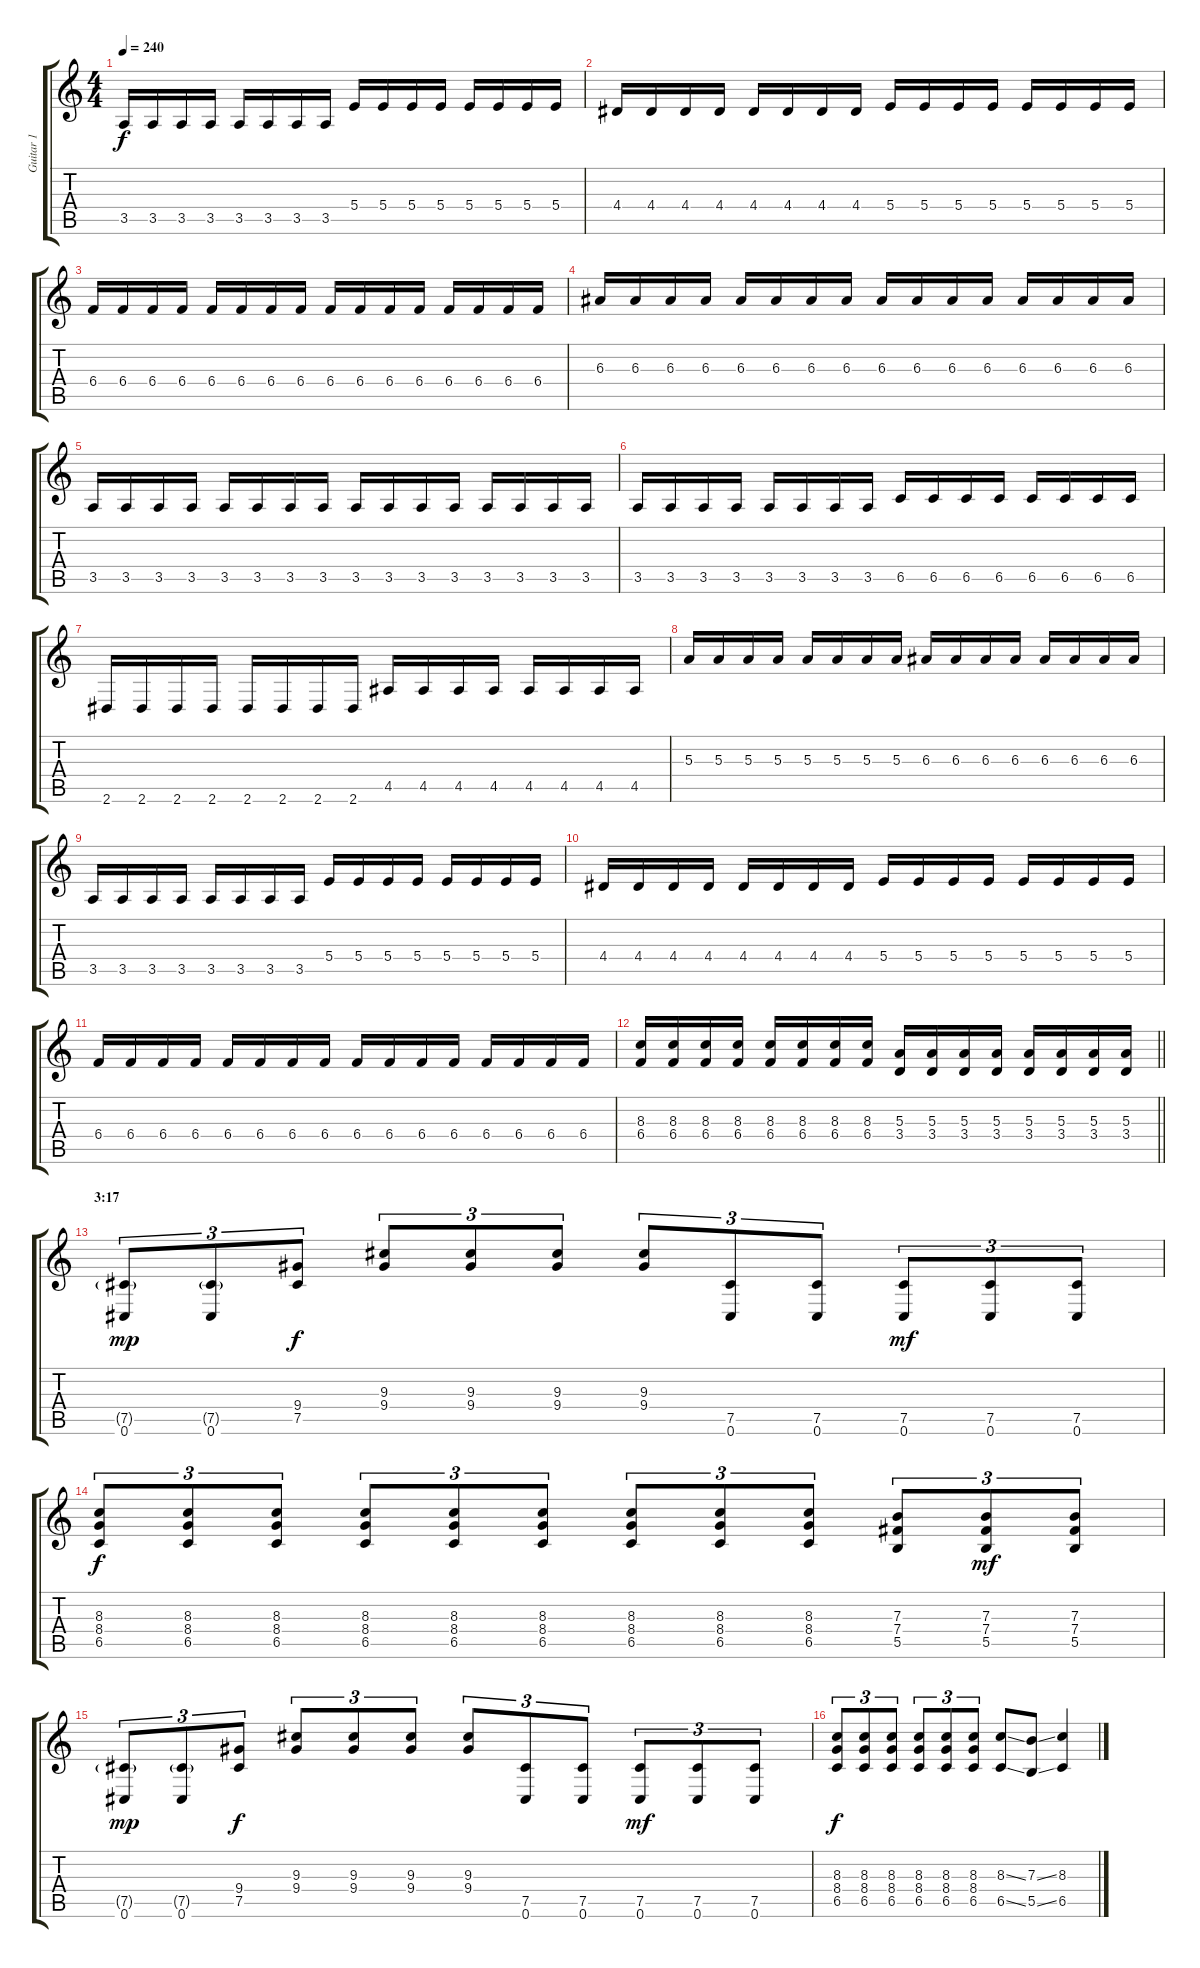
\track ("Guitar 1" "Guitar 1") {instrument distortionguitar}
\staff {score tabs}
\tuning (Db4 Ab3 E3 B2 Gb2 Db2) {hide}
\ts (4 4)
\tempo 240
\clef g2
\ks c
3.5.16{dy f} 3.5.16 3.5.16 3.5.16 3.5.16 3.5.16 3.5.16 3.5.16 5.4.16 5.4.16 5.4.16 5.4.16 5.4.16 5.4.16 5.4.16 5.4.16 |
4.4.16 4.4.16 4.4.16 4.4.16 4.4.16 4.4.16 4.4.16 4.4.16 5.4.16 5.4.16 5.4.16 5.4.16 5.4.16 5.4.16 5.4.16 5.4.16 |
6.4.16 6.4.16 6.4.16 6.4.16 6.4.16 6.4.16 6.4.16 6.4.16 6.4.16 6.4.16 6.4.16 6.4.16 6.4.16 6.4.16 6.4.16 6.4.16 |
6.3.16 6.3.16 6.3.16 6.3.16 6.3.16 6.3.16 6.3.16 6.3.16 6.3.16 6.3.16 6.3.16 6.3.16 6.3.16 6.3.16 6.3.16 6.3.16 |
3.5.16 3.5.16 3.5.16 3.5.16 3.5.16 3.5.16 3.5.16 3.5.16 3.5.16 3.5.16 3.5.16 3.5.16 3.5.16 3.5.16 3.5.16 3.5.16 |
3.5.16 3.5.16 3.5.16 3.5.16 3.5.16 3.5.16 3.5.16 3.5.16 6.5.16 6.5.16 6.5.16 6.5.16 6.5.16 6.5.16 6.5.16 6.5.16 |
2.6.16 2.6.16 2.6.16 2.6.16 2.6.16 2.6.16 2.6.16 2.6.16 4.5.16 4.5.16 4.5.16 4.5.16 4.5.16 4.5.16 4.5.16 4.5.16 |
5.3.16 5.3.16 5.3.16 5.3.16 5.3.16 5.3.16 5.3.16 5.3.16 6.3.16 6.3.16 6.3.16 6.3.16 6.3.16 6.3.16 6.3.16 6.3.16 |
3.5.16 3.5.16 3.5.16 3.5.16 3.5.16 3.5.16 3.5.16 3.5.16 5.4.16 5.4.16 5.4.16 5.4.16 5.4.16 5.4.16 5.4.16 5.4.16 |
4.4.16 4.4.16 4.4.16 4.4.16 4.4.16 4.4.16 4.4.16 4.4.16 5.4.16 5.4.16 5.4.16 5.4.16 5.4.16 5.4.16 5.4.16 5.4.16 |
6.4.16 6.4.16 6.4.16 6.4.16 6.4.16 6.4.16 6.4.16 6.4.16 6.4.16 6.4.16 6.4.16 6.4.16 6.4.16 6.4.16 6.4.16 6.4.16 |
\barLineRight lightlight
(8.3 6.4).16 (8.3 6.4).16 (8.3 6.4).16 (8.3 6.4).16 (8.3 6.4).16 (8.3 6.4).16 (8.3 6.4).16 (8.3 6.4).16 (5.3 3.4).16 (5.3 3.4).16 (5.3 3.4).16 (5.3 3.4).16 (5.3 3.4).16 (5.3 3.4).16 (5.3 3.4).16 (5.3 3.4).16 |
\section ("" "3:17")
(7.5{g} 0.6).8{tu (3 2) dy mp} (7.5{g} 0.6).8{tu (3 2)} (9.4 7.5).8{tu (3 2) dy f} (9.3 9.4).8{tu (3 2)} (9.3 9.4).8{tu (3 2)} (9.3 9.4).8{tu (3 2)} (9.3 9.4).8{tu (3 2)} (7.5 0.6).8{tu (3 2)} (7.5 0.6).8{tu (3 2)} (7.5 0.6).8{tu (3 2) dy mf} (7.5 0.6).8{tu (3 2)} (7.5 0.6).8{tu (3 2)} |
(8.3 8.4 6.5).8{tu (3 2) dy f} (8.3 8.4 6.5).8{tu (3 2)} (8.3 8.4 6.5).8{tu (3 2)} (8.3 8.4 6.5).8{tu (3 2)} (8.3 8.4 6.5).8{tu (3 2)} (8.3 8.4 6.5).8{tu (3 2)} (8.3 8.4 6.5).8{tu (3 2)} (8.3 8.4 6.5).8{tu (3 2)} (8.3 8.4 6.5).8{tu (3 2)} (7.3 7.4 5.5).8{tu (3 2)} (7.3 7.4 5.5).8{tu (3 2) dy mf} (7.3 7.4 5.5).8{tu (3 2)} |
(7.5{g} 0.6).8{tu (3 2) dy mp} (7.5{g} 0.6).8{tu (3 2)} (9.4 7.5).8{tu (3 2) dy f} (9.3 9.4).8{tu (3 2)} (9.3 9.4).8{tu (3 2)} (9.3 9.4).8{tu (3 2)} (9.3 9.4).8{tu (3 2)} (7.5 0.6).8{tu (3 2)} (7.5 0.6).8{tu (3 2)} (7.5 0.6).8{tu (3 2) dy mf} (7.5 0.6).8{tu (3 2)} (7.5 0.6).8{tu (3 2)} |
(8.3 8.4 6.5).8{tu (3 2) dy f} (8.3 8.4 6.5).8{tu (3 2)} (8.3 8.4 6.5).8{tu (3 2)} (8.3 8.4 6.5).8{tu (3 2)} (8.3 8.4 6.5).8{tu (3 2)} (8.3 8.4 6.5).8{tu (3 2)} (8.3{ss} 6.5{ss}).8 (7.3{ss} 5.5{ss}).8 (8.3 6.5).4
